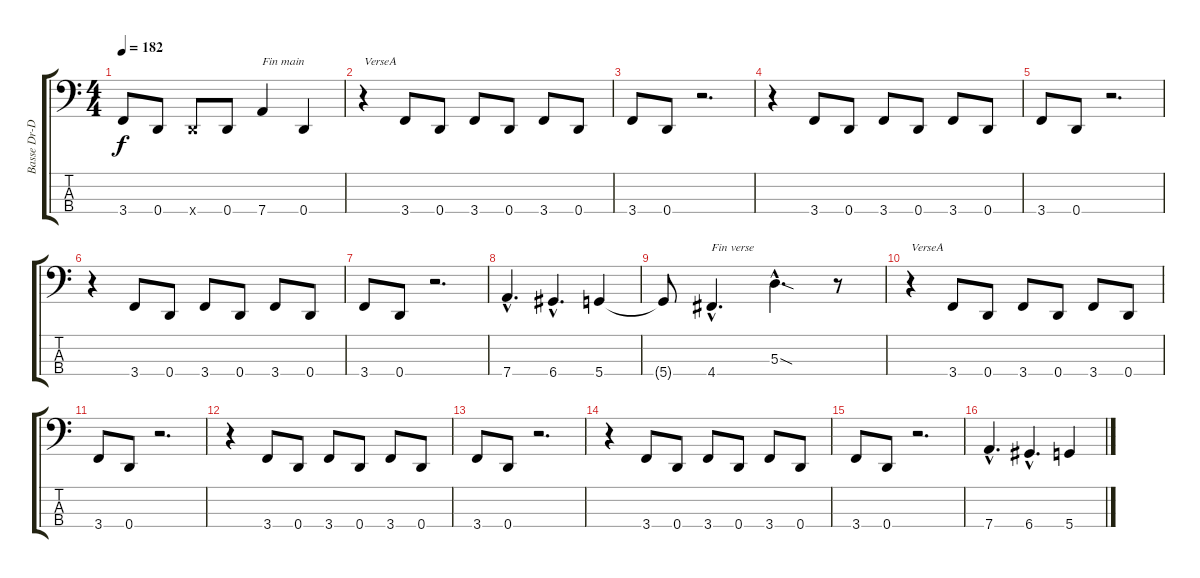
\track ("Basse Dr-D" "Basse Dr-D") {instrument electricbassfinger}
\staff {score tabs}
\tuning (G2 D2 A1 D1) {hide}
\ts (4 4)
\tempo 182
\clef f4
\ks c
3.4.8{dy f} 0.4.8 0.4{x}.8 0.4.8 7.4.4{txt "Fin main"} 0.4.4 |
r.4{txt "VerseA"} 3.4.8 0.4.8 3.4.8 0.4.8 3.4.8 0.4.8 |
3.4.8 0.4.8 r.2{d} |
r.4 3.4.8 0.4.8 3.4.8 0.4.8 3.4.8 0.4.8 |
3.4.8 0.4.8 r.2{d} |
r.4 3.4.8 0.4.8 3.4.8 0.4.8 3.4.8 0.4.8 |
3.4.8 0.4.8 r.2{d} |
7.4{hac}.4{d} 6.4{hac}.4{d} 5.4.4 |
5.4{t}.8 4.4{hac}.4{d txt "Fin verse"} 5.3{sod hac}.4{d} r.8 |
r.4{txt "VerseA"} 3.4.8 0.4.8 3.4.8 0.4.8 3.4.8 0.4.8 |
3.4.8 0.4.8 r.2{d} |
r.4 3.4.8 0.4.8 3.4.8 0.4.8 3.4.8 0.4.8 |
3.4.8 0.4.8 r.2{d} |
r.4 3.4.8 0.4.8 3.4.8 0.4.8 3.4.8 0.4.8 |
3.4.8 0.4.8 r.2{d} |
7.4{hac}.4{d} 6.4{hac}.4{d} 5.4.4
